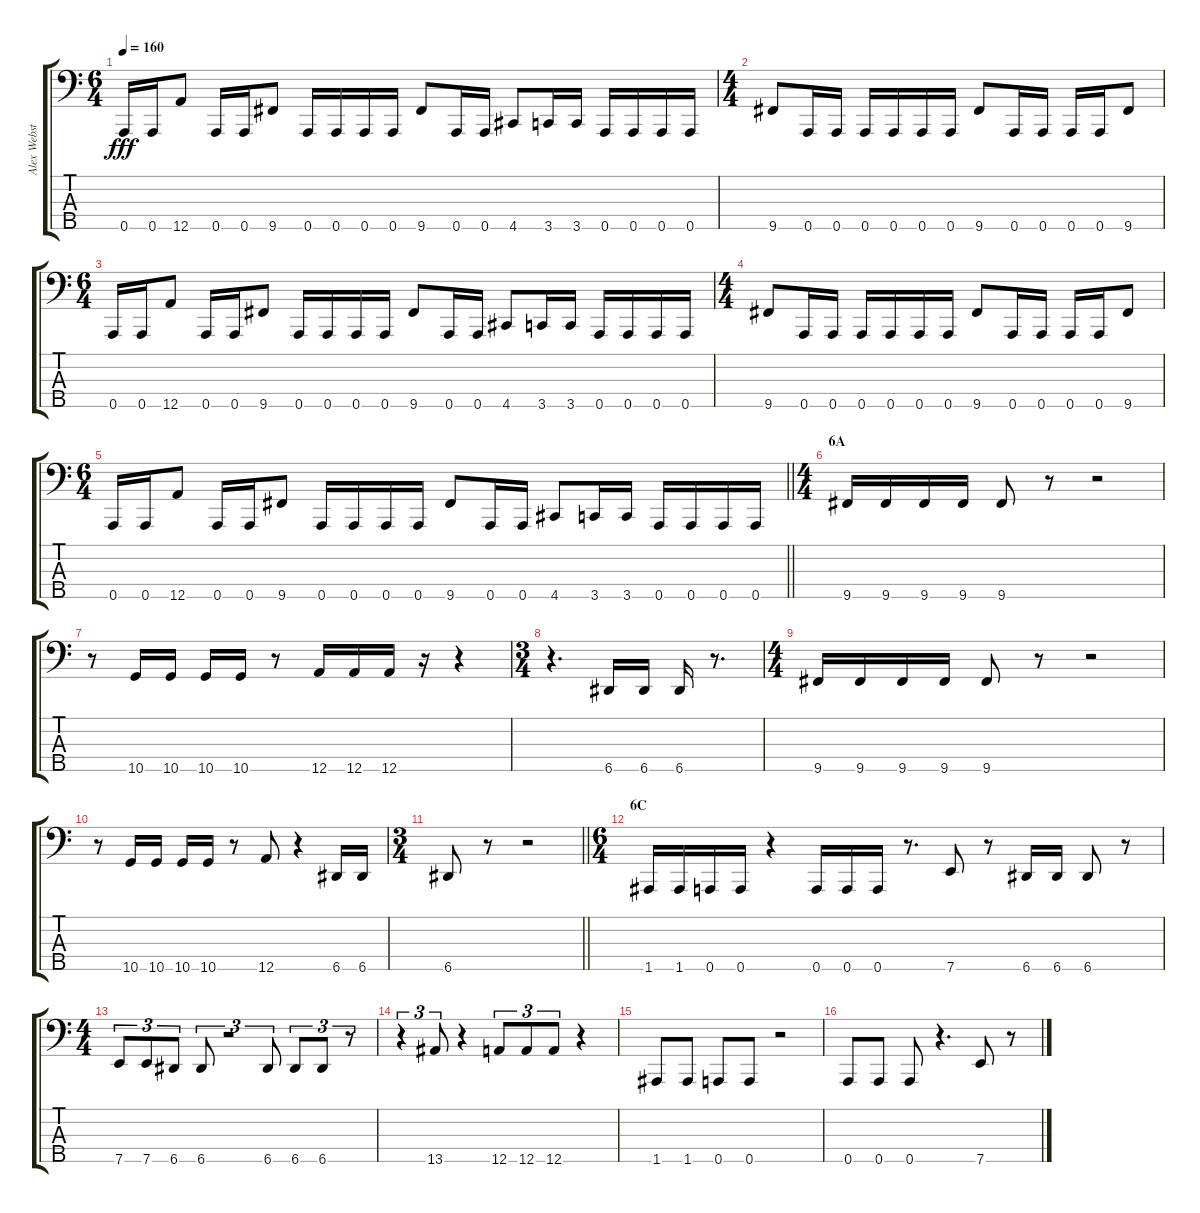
\track ("Alex Webster - Bass" "Alex Webst") {instrument electricbassfinger}
\staff {score tabs}
\tuning (G2 D2 A1 E1 A0) {hide}
\ts (6 4)
\tempo 160
\clef f4
\ks c
0.5.16{dy fff} 0.5.16 12.5.8 0.5.16 0.5.16 9.5.8 0.5.16 0.5.16 0.5.16 0.5.16 9.5.8 0.5.16 0.5.16 4.5.8 3.5.16 3.5.16 0.5.16 0.5.16 0.5.16 0.5.16 |
\ts (4 4)
9.5.8 0.5.16 0.5.16 0.5.16 0.5.16 0.5.16 0.5.16 9.5.8 0.5.16 0.5.16 0.5.16 0.5.16 9.5.8 |
\ts (6 4)
0.5.16 0.5.16 12.5.8 0.5.16 0.5.16 9.5.8 0.5.16 0.5.16 0.5.16 0.5.16 9.5.8 0.5.16 0.5.16 4.5.8 3.5.16 3.5.16 0.5.16 0.5.16 0.5.16 0.5.16 |
\ts (4 4)
9.5.8 0.5.16 0.5.16 0.5.16 0.5.16 0.5.16 0.5.16 9.5.8 0.5.16 0.5.16 0.5.16 0.5.16 9.5.8 |
\ts (6 4)
\barLineRight lightlight
0.5.16 0.5.16 12.5.8 0.5.16 0.5.16 9.5.8 0.5.16 0.5.16 0.5.16 0.5.16 9.5.8 0.5.16 0.5.16 4.5.8 3.5.16 3.5.16 0.5.16 0.5.16 0.5.16 0.5.16 |
\ts (4 4)
\section ("" "6A")
9.5.16 9.5.16 9.5.16 9.5.16 9.5.8 r.8 r.2 |
r.8 10.5.16 10.5.16 10.5.16 10.5.16 r.8 12.5.16 12.5.16 12.5.16 r.16 r.4 |
\ts (3 4)
r.4{d} 6.5.16 6.5.16 6.5.16 r.8{d} |
\ts (4 4)
9.5.16 9.5.16 9.5.16 9.5.16 9.5.8 r.8 r.2 |
r.8 10.5.16 10.5.16 10.5.16 10.5.16 r.8 12.5.8 r.4 6.5.16 6.5.16 |
\ts (3 4)
\barLineRight lightlight
6.5.8 r.8 r.2 |
\ts (6 4)
\section ("" "6C")
1.5.16 1.5.16 0.5.16 0.5.16 r.4 0.5.16 0.5.16 0.5.16 r.8{d} 7.5.8 r.8 6.5.16 6.5.16 6.5.8 r.8 |
\ts (4 4)
7.5.8{tu (3 2)} 7.5.8{tu (3 2)} 6.5.8{tu (3 2)} 6.5.8{tu (3 2)} r.2{tu (3 2)} 6.5.8{tu (3 2)} 6.5.8{tu (3 2)} 6.5.8{tu (3 2)} r.8{tu (3 2)} |
r.4{tu (3 2)} 13.5.8{tu (3 2)} r.4 12.5.8{tu (3 2)} 12.5.8{tu (3 2)} 12.5.8{tu (3 2)} r.4 |
1.5.8 1.5.8 0.5.8 0.5.8 r.2 |
0.5.8 0.5.8 0.5.8 r.4{d} 7.5.8 r.8
